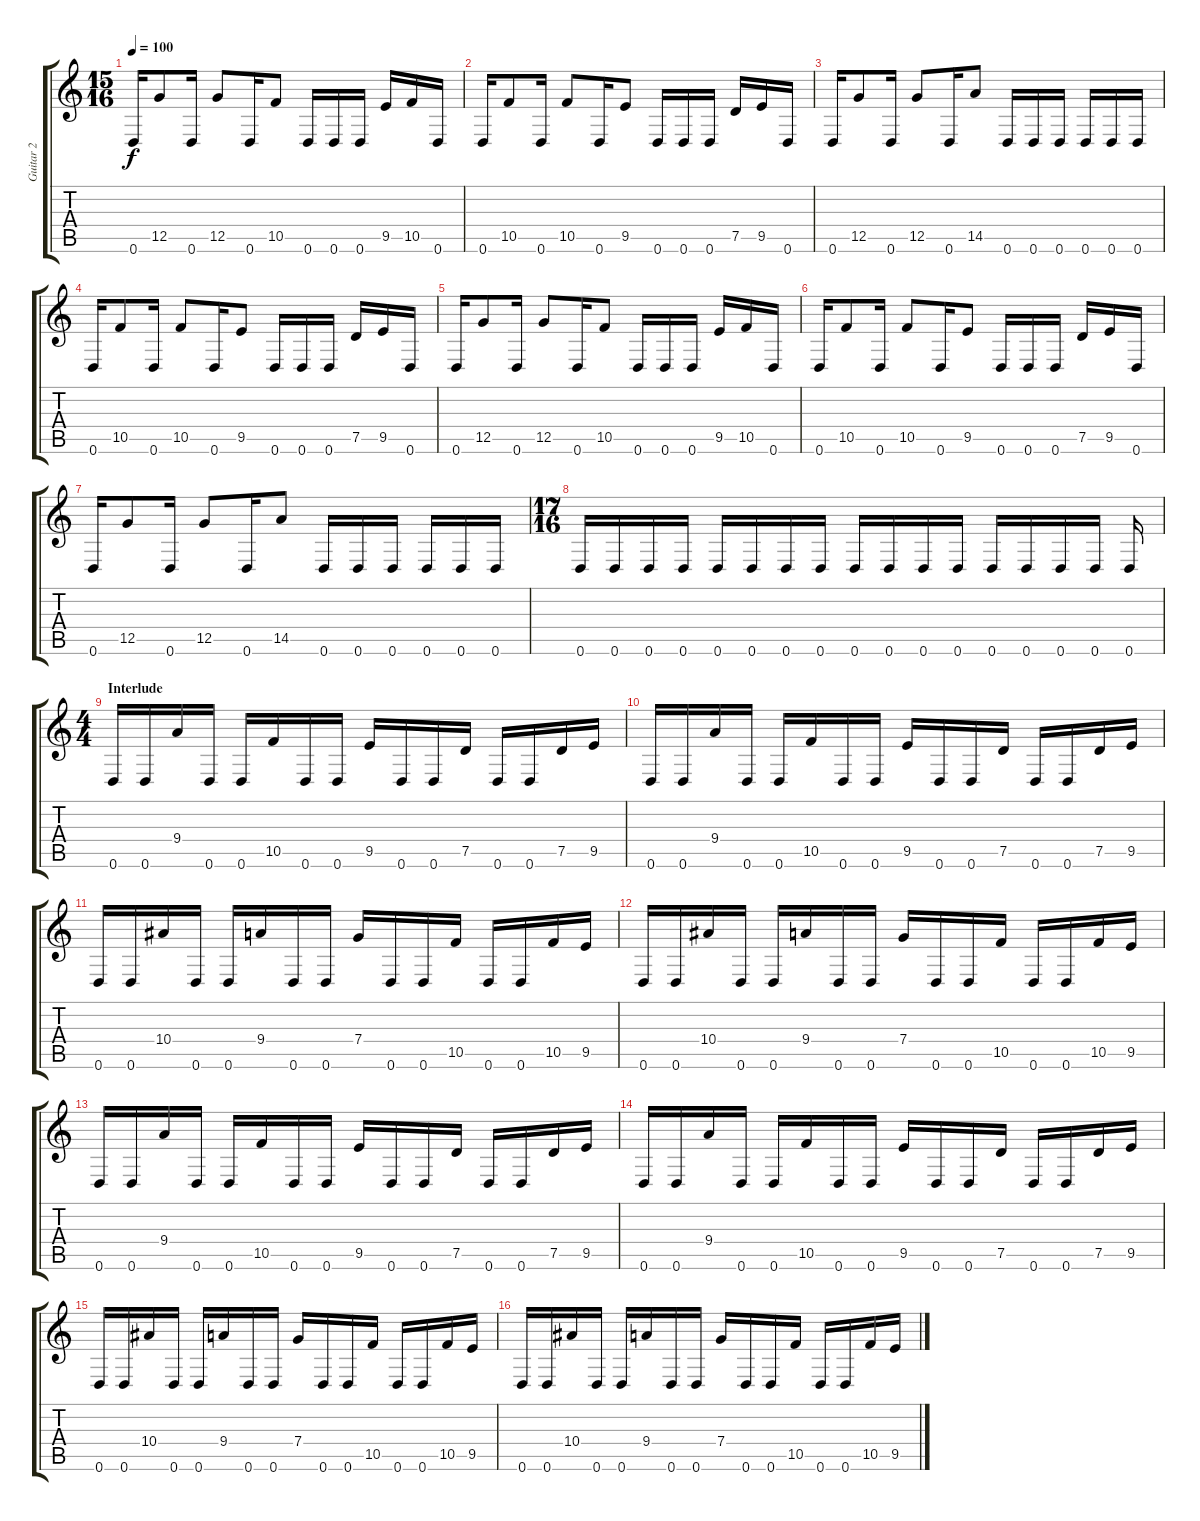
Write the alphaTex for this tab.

\track ("Guitar 2" "Guitar 2") {instrument distortionguitar}
\staff {score tabs}
\tuning (D4 A3 F3 C3 G2 D2) {hide}
\ts (15 16)
\tempo 100
\clef g2
\ks c
0.6.16{dy f} 12.5.8 0.6.16 12.5.8 0.6.16 10.5.8 0.6.16 0.6.16 0.6.16 9.5.16 10.5.16 0.6.16 |
0.6.16 10.5.8 0.6.16 10.5.8 0.6.16 9.5.8 0.6.16 0.6.16 0.6.16 7.5.16 9.5.16 0.6.16 |
0.6.16 12.5.8 0.6.16 12.5.8 0.6.16 14.5.8 0.6.16 0.6.16 0.6.16 0.6.16 0.6.16 0.6.16 |
0.6.16 10.5.8 0.6.16 10.5.8 0.6.16 9.5.8 0.6.16 0.6.16 0.6.16 7.5.16 9.5.16 0.6.16 |
0.6.16 12.5.8 0.6.16 12.5.8 0.6.16 10.5.8 0.6.16 0.6.16 0.6.16 9.5.16 10.5.16 0.6.16 |
0.6.16 10.5.8 0.6.16 10.5.8 0.6.16 9.5.8 0.6.16 0.6.16 0.6.16 7.5.16 9.5.16 0.6.16 |
0.6.16 12.5.8 0.6.16 12.5.8 0.6.16 14.5.8 0.6.16 0.6.16 0.6.16 0.6.16 0.6.16 0.6.16 |
\ts (17 16)
0.6.16 0.6.16 0.6.16 0.6.16 0.6.16 0.6.16 0.6.16 0.6.16 0.6.16 0.6.16 0.6.16 0.6.16 0.6.16 0.6.16 0.6.16 0.6.16 0.6.16 |
\ts (4 4)
\section ("" "Interlude")
0.6.16 0.6.16 9.4.16 0.6.16 0.6.16 10.5.16 0.6.16 0.6.16 9.5.16 0.6.16 0.6.16 7.5.16 0.6.16 0.6.16 7.5.16 9.5.16 |
0.6.16 0.6.16 9.4.16 0.6.16 0.6.16 10.5.16 0.6.16 0.6.16 9.5.16 0.6.16 0.6.16 7.5.16 0.6.16 0.6.16 7.5.16 9.5.16 |
0.6.16 0.6.16 10.4.16 0.6.16 0.6.16 9.4.16 0.6.16 0.6.16 7.4.16 0.6.16 0.6.16 10.5.16 0.6.16 0.6.16 10.5.16 9.5.16 |
0.6.16 0.6.16 10.4.16 0.6.16 0.6.16 9.4.16 0.6.16 0.6.16 7.4.16 0.6.16 0.6.16 10.5.16 0.6.16 0.6.16 10.5.16 9.5.16 |
0.6.16 0.6.16 9.4.16 0.6.16 0.6.16 10.5.16 0.6.16 0.6.16 9.5.16 0.6.16 0.6.16 7.5.16 0.6.16 0.6.16 7.5.16 9.5.16 |
0.6.16 0.6.16 9.4.16 0.6.16 0.6.16 10.5.16 0.6.16 0.6.16 9.5.16 0.6.16 0.6.16 7.5.16 0.6.16 0.6.16 7.5.16 9.5.16 |
0.6.16 0.6.16 10.4.16 0.6.16 0.6.16 9.4.16 0.6.16 0.6.16 7.4.16 0.6.16 0.6.16 10.5.16 0.6.16 0.6.16 10.5.16 9.5.16 |
0.6.16 0.6.16 10.4.16 0.6.16 0.6.16 9.4.16 0.6.16 0.6.16 7.4.16 0.6.16 0.6.16 10.5.16 0.6.16 0.6.16 10.5.16 9.5.16
